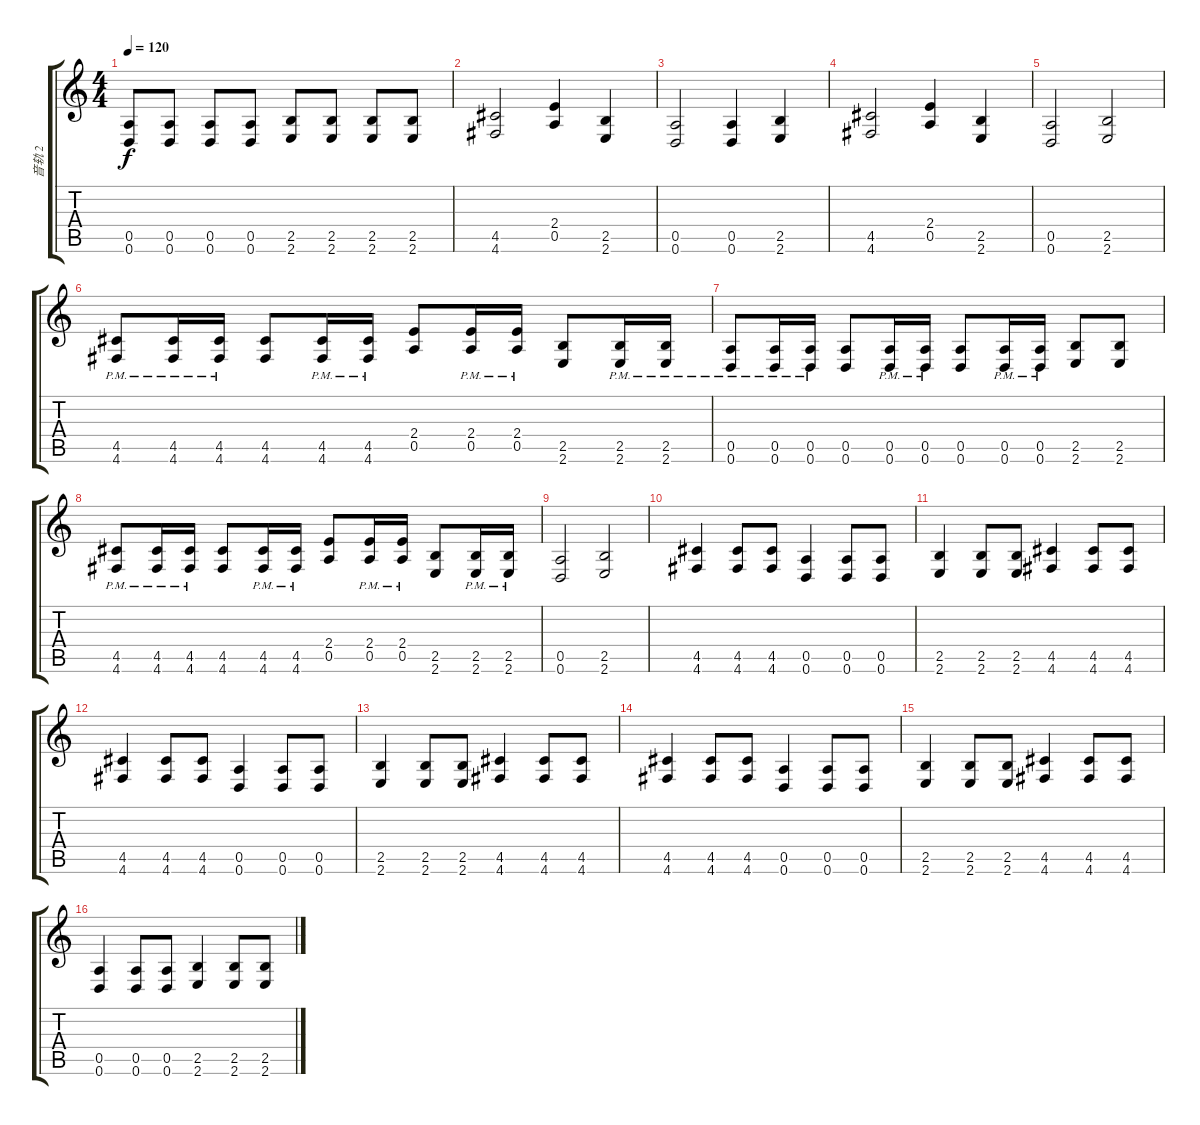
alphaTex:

\track ("音轨 2" "音轨 2") {instrument distortionguitar}
\staff {score tabs}
\tuning (E4 B3 G3 D3 A2 D2) {hide}
\ts (4 4)
\tempo 120
\clef g2
\ks c
(0.5 0.6).8{dy f} (0.5 0.6).8 (0.5 0.6).8 (0.5 0.6).8 (2.5 2.6).8 (2.5 2.6).8 (2.5 2.6).8 (2.5 2.6).8 |
(4.5 4.6).2 (2.4 0.5).4 (2.5 2.6).4 |
(0.5 0.6).2 (0.5 0.6).4 (2.5 2.6).4 |
(4.5 4.6).2 (2.4 0.5).4 (2.5 2.6).4 |
(0.5 0.6).2 (2.5 2.6).2 |
(4.5{pm} 4.6).8 (4.5{pm} 4.6{pm}).16 (4.5{pm} 4.6{pm}).16 (4.5 4.6).8 (4.5{pm} 4.6{pm}).16 (4.5{pm} 4.6{pm}).16 (2.4 0.5).8 (2.4{pm} 0.5{pm}).16 (2.4{pm} 0.5{pm}).16 (2.5 2.6).8 (2.5{pm} 2.6{pm}).16 (2.5{pm} 2.6{pm}).16 |
(0.5{pm} 0.6).8 (0.5{pm} 0.6{pm}).16 (0.5{pm} 0.6{pm}).16 (0.5 0.6).8 (0.5{pm} 0.6{pm}).16 (0.5{pm} 0.6{pm}).16 (0.5 0.6).8 (0.5{pm} 0.6).16 (0.5{pm} 0.6).16 (2.5 2.6).8 (2.5 2.6).8 |
(4.5{pm} 4.6).8 (4.5{pm} 4.6{pm}).16 (4.5{pm} 4.6{pm}).16 (4.5 4.6).8 (4.5{pm} 4.6{pm}).16 (4.5{pm} 4.6{pm}).16 (2.4 0.5).8 (2.4{pm} 0.5{pm}).16 (2.4{pm} 0.5{pm}).16 (2.5 2.6).8 (2.5{pm} 2.6{pm}).16 (2.5{pm} 2.6{pm}).16 |
(0.5 0.6).2 (2.5 2.6).2 |
(4.5 4.6).4 (4.5 4.6).8 (4.5 4.6).8 (0.5 0.6).4 (0.5 0.6).8 (0.5 0.6).8 |
(2.5 2.6).4 (2.5 2.6).8 (2.5 2.6).8 (4.5 4.6).4 (4.5 4.6).8 (4.5 4.6).8 |
(4.5 4.6).4 (4.5 4.6).8 (4.5 4.6).8 (0.5 0.6).4 (0.5 0.6).8 (0.5 0.6).8 |
(2.5 2.6).4 (2.5 2.6).8 (2.5 2.6).8 (4.5 4.6).4 (4.5 4.6).8 (4.5 4.6).8 |
(4.5 4.6).4 (4.5 4.6).8 (4.5 4.6).8 (0.5 0.6).4 (0.5 0.6).8 (0.5 0.6).8 |
(2.5 2.6).4 (2.5 2.6).8 (2.5 2.6).8 (4.5 4.6).4 (4.5 4.6).8 (4.5 4.6).8 |
(0.5 0.6).4 (0.5 0.6).8 (0.5 0.6).8 (2.5 2.6).4 (2.5 2.6).8 (2.5 2.6).8
